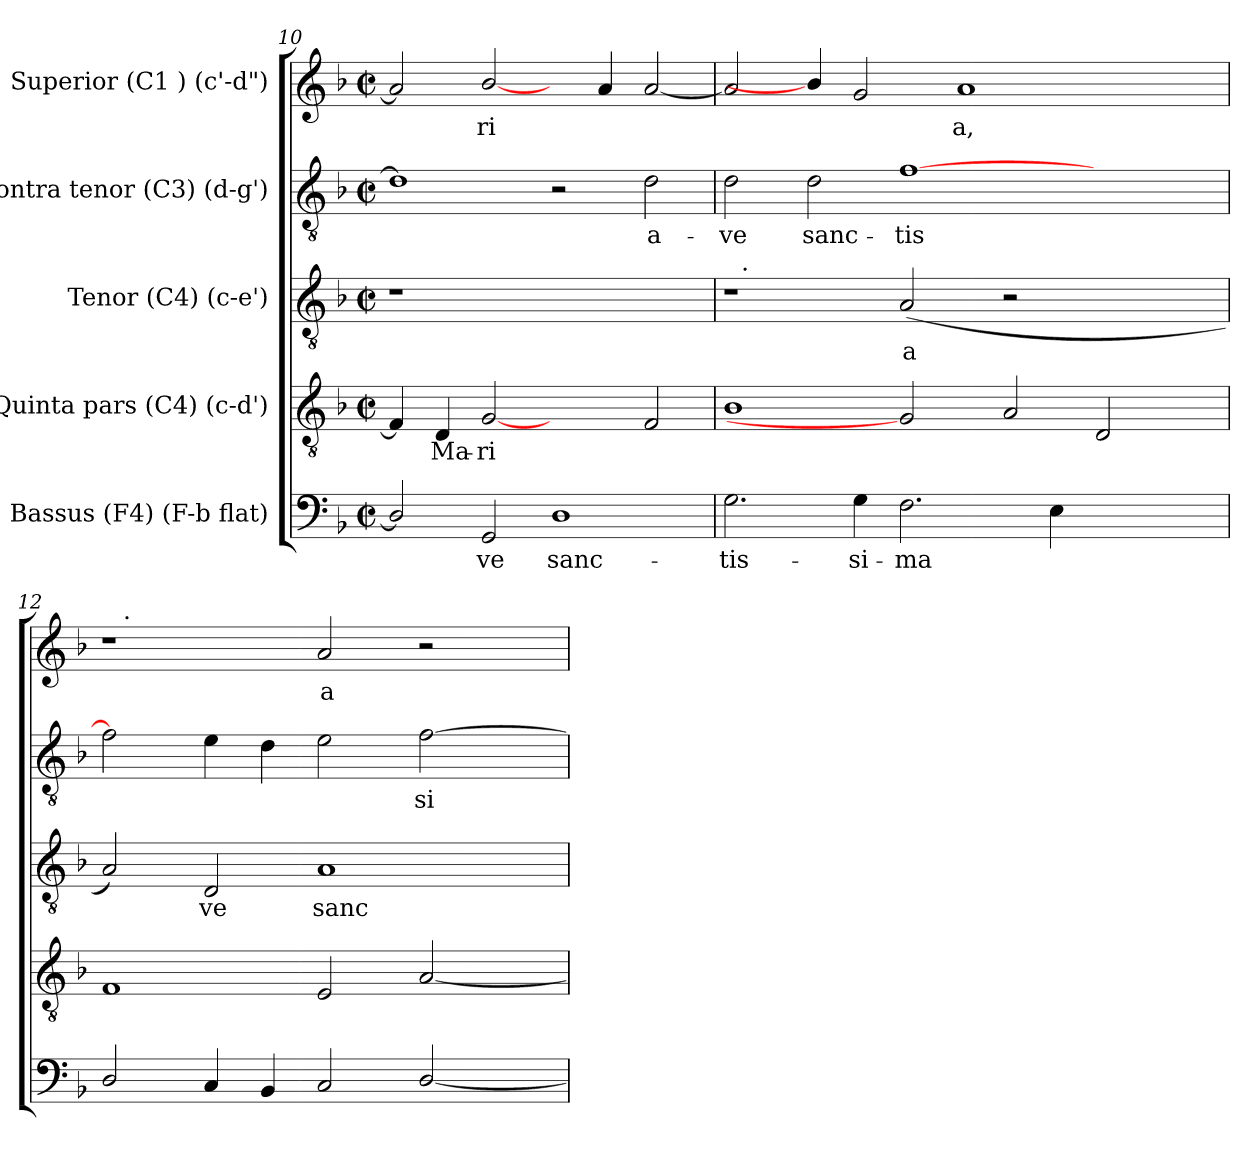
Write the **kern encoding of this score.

**kern	**text	**kern	**text	**kern	**text	**kern	**text	**kern	**text
*part5	*part5	*part4	*part4	*part3	*part3	*part2	*part2	*part1	*part1
*staff5	*staff5	*staff4	*staff4	*staff3	*staff3	*staff2	*staff2	*staff1	*staff1
*I"Bassus (F4)  (F-b flat)	*	*I"Quinta pars (C4)  (c-d')	*	*I"Tenor (C4)  (c-e')	*	*I"Contra tenor (C3)  (d-g')	*	*I"Superior (C1 )  (c'-d")	*
*clefF4	*	*clefGv2	*	*clefGv2	*	*clefGv2	*	*clefG2	*
*k[b-]	*	*k[b-]	*	*k[b-]	*	*k[b-]	*	*k[b-]	*
*F:	*	*F:	*	*F:	*	*F:	*	*F:	*
*M2/2	*	*M2/2	*	*M2/2	*	*M2/2	*	*M2/2	*
*met(c|)	*	*met(c|)	*	*met(c|)	*	*met(c|)	*	*met(c|)	*
=10	=10	=10	=10	=10	=10	=10	=10	=10	=10
!	!LO:LY:b:cj	!	!LO:LY:b:cj	!	!	!	!LO:LY:b:cj	!	!LO:LY:b:cj
2D/]	--	4F/]	.	1r	.	1d]	.	2a/]	--
!	!	!	!LO:LY:b:cj	!	!	!	!	!	!
.	.	4D/	Ma-	.	.	.	.	.	.
!	!LO:LY:b:cj	!	!LO:LY:b:cj	!	!	!	!	!	!LO:LY:b:cj
2GG/	-ve	[2G	-ri-	.	.	.	.	[2b-/	-ri-
!	!LO:LY:b:cj	!	!	!	!	!	!	!	!
1D	sanc-	2ryy	.	1ryy	.	2r	.	4ryy	.
!	!	!	!	!	!	!	!	!	!LO:LY:b:cj
.	.	.	.	.	.	.	.	4a/	--
!	!	!	!LO:LY:b:cj	!	!	!	!LO:LY:b:cj	!	!LO:LY:b:cj
.	.	2F/	--	.	.	2d\	a-	[<2a/	--
=11	=11	=11	=11	=11	=11	=11	=11	=11	=11
!	!LO:LY:b:cj	!	!LO:LY:b:cj	!	!	!	!LO:LY:b:cj	!	!LO:LY:b:cj
*	*	*	*	*^	*	*	*	*	*
2.G\	-tis-	1B-	--	1r	32.ryy	.	2d\	-ve	2a/]	--
!	!	!	!	!	!LO:TX:a:t=.	!	!	!	!	!
.	.	.	.	.	1ryy	.	.	.	.	.
!	!	!	!	!	!	!	!	!LO:LY:b:cj	!	!
.	.	.	.	.	.	.	2d\	sanc-	4b-/]	.
!	!LO:LY:b:cj	!	!	!	!	!	!	!	!	!LO:LY:b:cj
4G\	-si-	.	.	.	.	.	.	.	2g/	--
!	!LO:LY:b:cj	!	!	!	!	!LO:LY:b:cj	!	!LO:LY:b:cj	!	!
2.F\	-ma	2G]	.	(<2A/	.	a-	[>1f	-tis-	.	.
.	.	.	.	.	1ryy	.	.	.	.	.
!	!	!	!	!	!	!	!	!	!	!LO:LY:b:cj
.	.	.	.	.	.	.	.	.	1a	-a,
!	!	!	!LO:LY:b:cj	!	!	!	!	!	!	!
.	.	2A/	--	2r	.	.	.	.	.	.
!	!LO:LY:b:cj	!	!	!	!	!	!	!	!	!
4E\	.	.	.	.	.	.	.	.	.	.
!	!	!	!LO:LY:b:cj	!	!	!	!	!	!	!
2ryy	.	2D/	--	2ryy	.	.	2ryy	.	.	.
.	.	.	.	.	4ryy	.	.	.	.	.
.	.	.	.	.	.	.	.	.	4ryy	.
.	.	.	.	.	8ryy	.	.	.	.	.
.	.	.	.	.	16ryy	.	.	.	.	.
.	.	.	.	.	64ryy	.	.	.	.	.
=12	=12	=12	=12	=12	=12	=12	=12	=12	=12	=12
!	!LO:LY:b:cj	!	!LO:LY:b:cj	!	!	!LO:LY:b:cj	!	!LO:LY:b:cj	!	!
*	*	*	*	*v	*v	*	*	*	*^	*
2D/	.	1F	--	2A/)	--	2f\]	--	1r	32.ryy	.
!	!	!	!	!	!	!	!	!	!LO:TX:a:t=.	!
.	.	.	.	.	.	.	.	.	1ryy	.
!	!LO:LY:b:cj	!	!	!	!LO:LY:b:cj	!	!LO:LY:b:cj	!	!	!
4C/	.	.	.	2D/	-ve	4e\	--	.	.	.
!	!LO:LY:b:cj	!	!	!	!	!	!LO:LY:b:cj	!	!	!
4BB-/	.	.	.	.	.	4d\	--	.	.	.
!	!LO:LY:b:cj	!	!LO:LY:b:cj	!	!LO:LY:b:cj	!	!LO:LY:b:cj	!	!	!LO:LY:b:cj
2C/	.	2E/	--	1A	sanc-	2e\	--	2a/	.	a-
.	.	.	.	.	.	.	.	.	2ryy	.
!	!LO:LY:b:cj	!	!LO:LY:b:cj	!	!	!	!LO:LY:b:cj	!	!	!
[>2D/	.	[>2A/	--	.	.	[>2f\	-si-	2r	.	.
.	.	.	.	.	.	.	.	.	4ryy	.
.	.	.	.	.	.	.	.	.	8ryy	.
.	.	.	.	.	.	.	.	.	16ryy	.
.	.	.	.	.	.	.	.	.	64ryy	.
*	*	*	*	*	*	*	*	*v	*v	*
=	=	=	=	=	=	=	=	=	=
*-	*-	*-	*-	*-	*-	*-	*-	*-	*-
